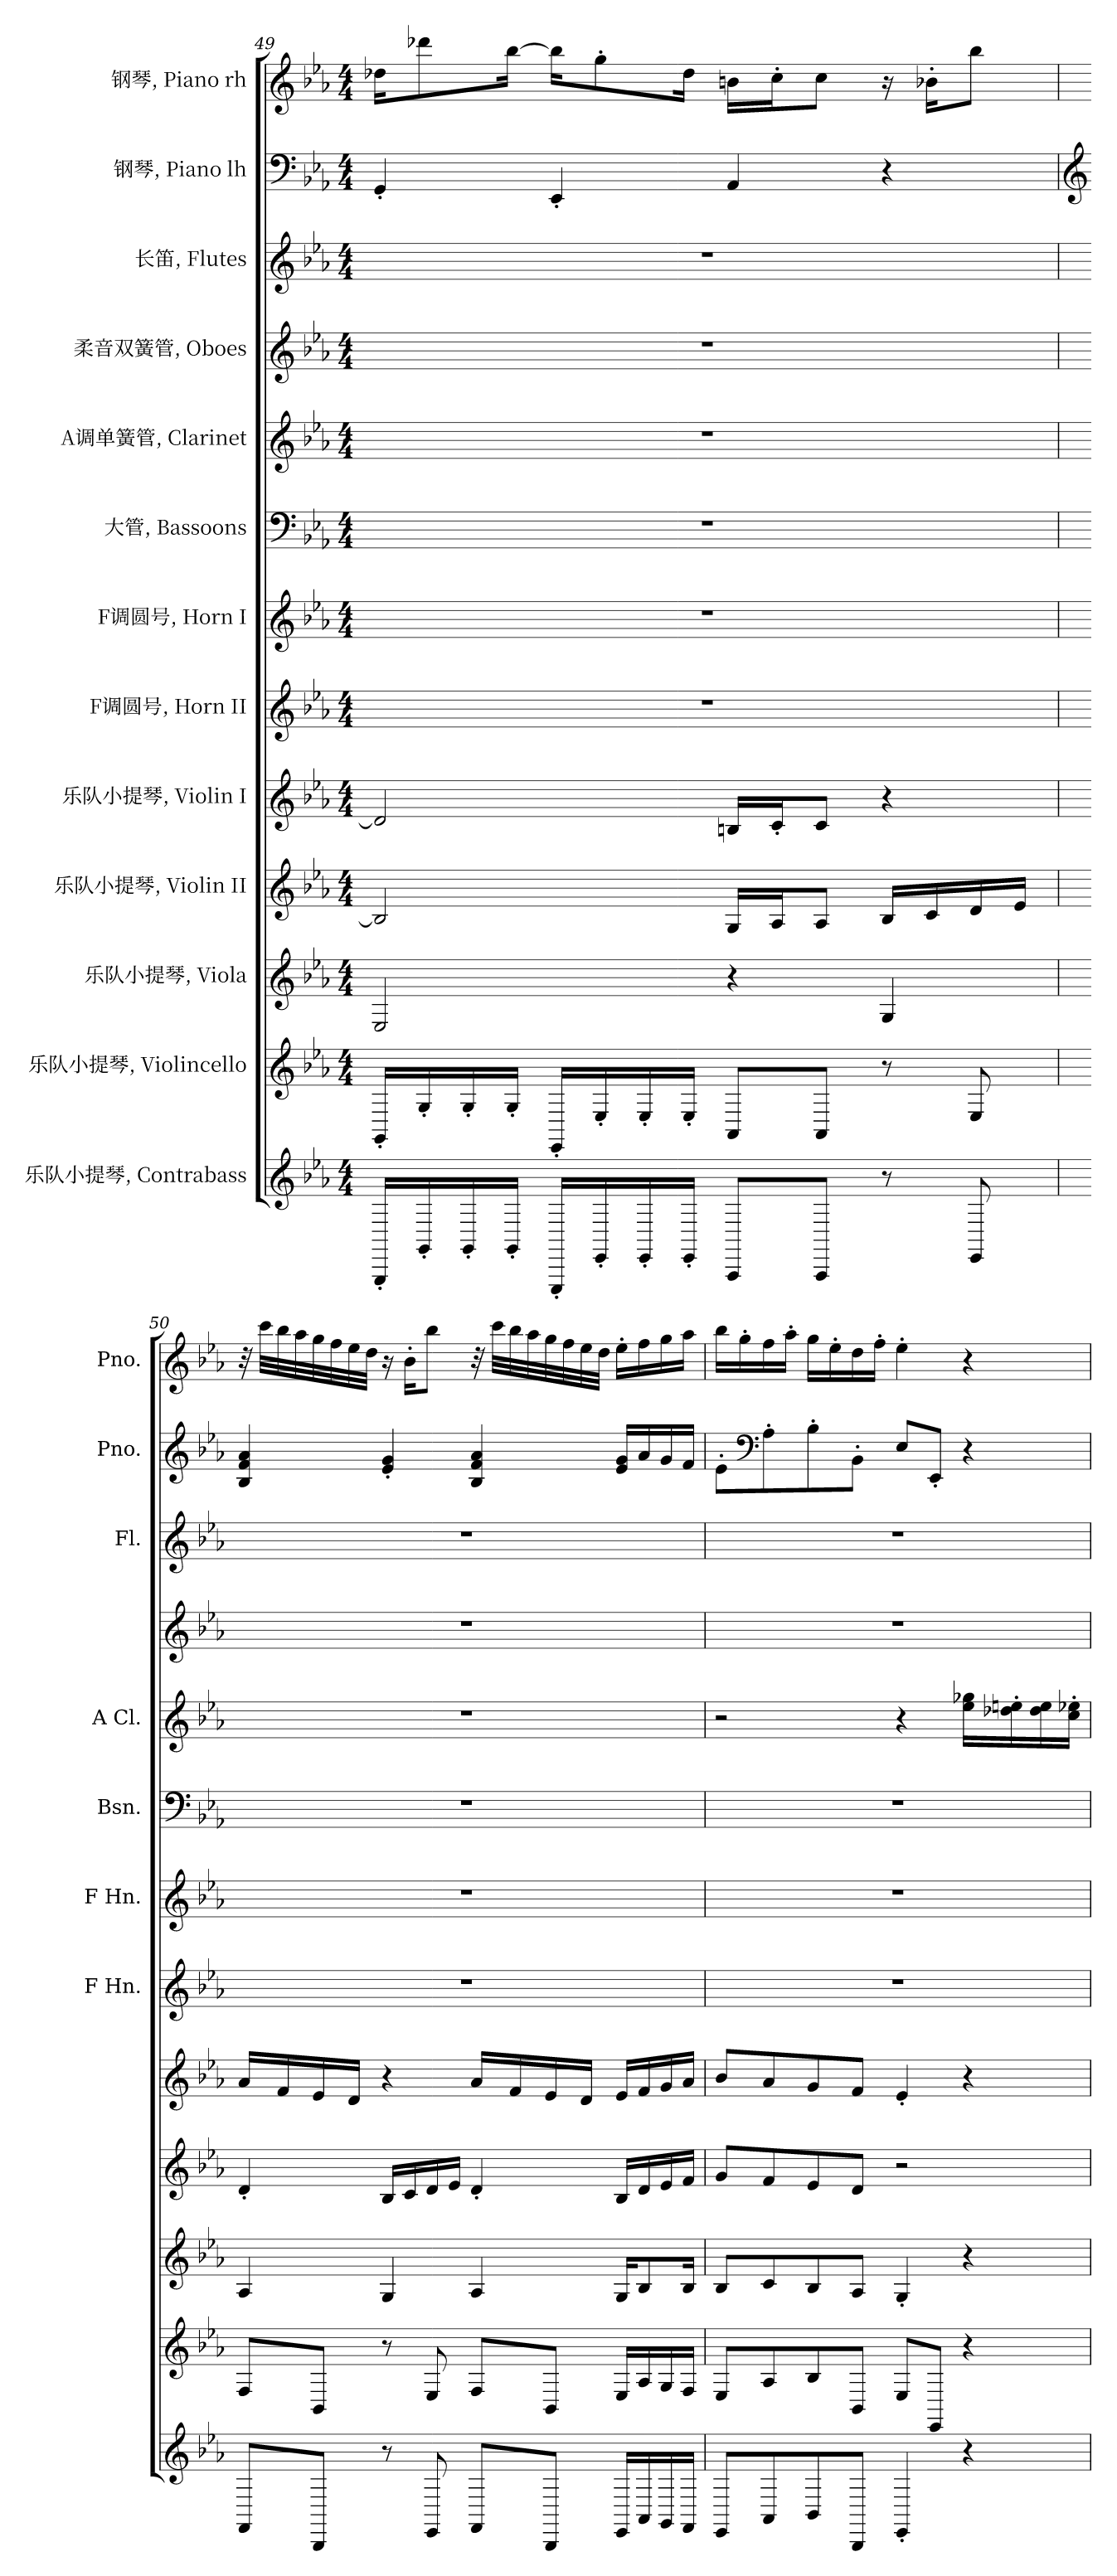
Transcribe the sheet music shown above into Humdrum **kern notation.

**kern	**kern	**kern	**kern	**kern	**kern	**kern	**kern	**kern	**kern	**kern	**kern	**kern
*part13	*part12	*part11	*part10	*part9	*part8	*part7	*part6	*part5	*part4	*part3	*part2	*part1
*staff13	*staff12	*staff11	*staff10	*staff9	*staff8	*staff7	*staff6	*staff5	*staff4	*staff3	*staff2	*staff1
*I"乐队小提琴, Contrabass	*I"乐队小提琴, Violincello	*I"乐队小提琴, Viola	*I"乐队小提琴, Violin II	*I"乐队小提琴, Violin I	*I"F调圆号, Horn II	*I"F调圆号, Horn I	*I"大管, Bassoons	*I"A调单簧管, Clarinet	*I"柔音双簧管, Oboes	*I"长笛, Flutes	*I"钢琴, Piano lh	*I"钢琴, Piano rh
*	*	*	*	*	*I'F Hn.	*I'F Hn.	*I'Bsn.	*I'A Cl.	*	*I'Fl.	*I'Pno.	*I'Pno.
!!LO:PB:g=z
*clefG2	*clefG2	*clefG2	*clefG2	*clefG2	*clefG2	*clefG2	*clefF4	*clefG2	*clefG2	*clefG2	*clefF4	*clefG2
*	*	*	*	*	*ITrd4c7	*ITrd4c7	*	*ITrd2c3	*ITrd2c3	*	*	*
*k[b-e-a-]	*k[b-e-a-]	*k[b-e-a-]	*k[b-e-a-]	*k[b-e-a-]	*k[b-e-a-d-]	*k[b-e-a-d-]	*k[b-e-a-]	*k[]	*k[]	*k[b-e-a-]	*k[b-e-a-]	*k[b-e-a-]
*M4/4	*M4/4	*M4/4	*M4/4	*M4/4	*M4/4	*M4/4	*M4/4	*M4/4	*M4/4	*M4/4	*M4/4	*M4/4
=49	=49	=49	=49	=49	=49	=49	=49	=49	=49	=49	=49	=49
16GGG'/LL	16GG'/LL	2E-/	2B-/]	2d-/]	1r	1r	1r	1r	1r	1r	4GG'/	16dd-X\KL
16GG'/	16G'/	.	.	.	.	.	.	.	.	.	.	8ddd-X\
16GG'/	16G'/	.	.	.	.	.	.	.	.	.	.	.
16GG'/JJ	16G'/JJ	.	.	.	.	.	.	.	.	.	.	[16bb-\Jk
16EEE-'/LL	16EE-'/LL	.	.	.	.	.	.	.	.	.	4EE-'/	16bb-\KL]
16EE-'/	16E-'/	.	.	.	.	.	.	.	.	.	.	8gg'\
16EE-'/	16E-'/	.	.	.	.	.	.	.	.	.	.	.
16EE-'/JJ	16E-'/JJ	.	.	.	.	.	.	.	.	.	.	16dd-\Jk
8AAA-/L	8AA-/L	4r	16G/LL	16Bn/LL	.	.	.	.	.	.	4AA-/	16bn\LL
.	.	.	16A-/J	16c'/J	.	.	.	.	.	.	.	16cc'\J
8AAA-/J	8AA-/J	.	8A-/J	8c/J	.	.	.	.	.	.	.	8cc\J
8r	8r	4G/	16B-/LL	4r	.	.	.	.	.	.	4r	16r
.	.	.	16c/	.	.	.	.	.	.	.	.	16b-X'\KL
8EE-/	8E-/	.	16d/	.	.	.	.	.	.	.	.	8bb-\J
.	.	.	16e-/JJ	.	.	.	.	.	.	.	.	.
!!LO:PB:g=z
=50	=50	=50	=50	=50	=50	=50	=50	=50	=50	=50	=50	=50
*	*	*	*	*	*	*	*	*	*	*	*clefG2	*
8FF/L	8F/L	4A-/	4d'/	16a-/LL	1r	1r	1r	1r	1r	1r	4B-/ 4f/ 4a-/	32r
.	.	.	.	.	.	.	.	.	.	.	.	32ccc\LLL
.	.	.	.	16f/	.	.	.	.	.	.	.	32bb-\
.	.	.	.	.	.	.	.	.	.	.	.	32aa-\
8BBB-/J	8BB-/J	.	.	16e-/	.	.	.	.	.	.	.	32gg\
.	.	.	.	.	.	.	.	.	.	.	.	32ff\
.	.	.	.	16d/JJ	.	.	.	.	.	.	.	32ee-\
.	.	.	.	.	.	.	.	.	.	.	.	32dd\JJJ
8r	8r	4G/	16B-/LL	4r	.	.	.	.	.	.	4e-/' 4g/'	16r
.	.	.	16c/	.	.	.	.	.	.	.	.	16b-'\KL
8EE-/	8E-/	.	16d/	.	.	.	.	.	.	.	.	8bb-\J
.	.	.	16e-/JJ	.	.	.	.	.	.	.	.	.
8FF/L	8F/L	4A-/	4d'/	16a-/LL	.	.	.	.	.	.	4B-/ 4f/ 4a-/	32r
.	.	.	.	.	.	.	.	.	.	.	.	32ccc\LLL
.	.	.	.	16f/	.	.	.	.	.	.	.	32bb-\
.	.	.	.	.	.	.	.	.	.	.	.	32aa-\
8BBB-/J	8BB-/J	.	.	16e-/	.	.	.	.	.	.	.	32gg\
.	.	.	.	.	.	.	.	.	.	.	.	32ff\
.	.	.	.	16d/JJ	.	.	.	.	.	.	.	32ee-\
.	.	.	.	.	.	.	.	.	.	.	.	32dd\JJJ
16EE-/LL	16E-/LL	16G/KL	16B-/LL	16e-/LL	.	.	.	.	.	.	16e-/ 16g/LL	16ee-'\LL
16AA-/	16A-/	8B-/	16d/	16f/	.	.	.	.	.	.	16a-/	16ff\
16GG/	16G/	.	16e-/	16g/	.	.	.	.	.	.	16g/	16gg\
16FF/JJ	16F/JJ	16B-/Jk	16f/JJ	16a-/JJ	.	.	.	.	.	.	16f/JJ	16aa-\JJ
!!LO:PB:g=z
=51	=51	=51	=51	=51	=51	=51	=51	=51	=51	=51	=51	=51
8EE-/L	8E-/L	8B-/L	8g/L	8b-/L	1r	1r	1r	2r	1r	1r	8e-'\L	16bb-\LL
.	.	.	.	.	.	.	.	.	.	.	.	16gg'\
*	*	*	*	*	*	*	*	*	*	*	*clefF4	*
8AA-/	8A-/	8c/	8f/	8a-/	.	.	.	.	.	.	8A-'\	16ff\
.	.	.	.	.	.	.	.	.	.	.	.	16aa-'\JJ
8BB-/	8B-/	8B-/	8e-/	8g/	.	.	.	.	.	.	8B-'\	16gg\LL
.	.	.	.	.	.	.	.	.	.	.	.	16ee-'\
8BBB-/J	8BB-/J	8A-/J	8d/J	8f/J	.	.	.	.	.	.	8BB-'\J	16dd\
.	.	.	.	.	.	.	.	.	.	.	.	16ff'\JJ
4EE-'/	8E-/L	4G'/	2r	4e-'/	.	.	.	4r	.	.	8E-/L	4ee-'\
.	8EE-/J	.	.	.	.	.	.	.	.	.	8EE-'/J	.
4r	4r	4r	.	4r	.	.	.	16cc\ 16ee-X\LL	.	.	4r	4r
.	.	.	.	.	.	.	.	16b-X\' 16cc#X\'	.	.	.	.
.	.	.	.	.	.	.	.	16b-\ 16cc#\	.	.	.	.
.	.	.	.	.	.	.	.	16a\' 16ccn\'JJ	.	.	.	.
=	=	=	=	=	=	=	=	=	=	=	=	=
*-	*-	*-	*-	*-	*-	*-	*-	*-	*-	*-	*-	*-
